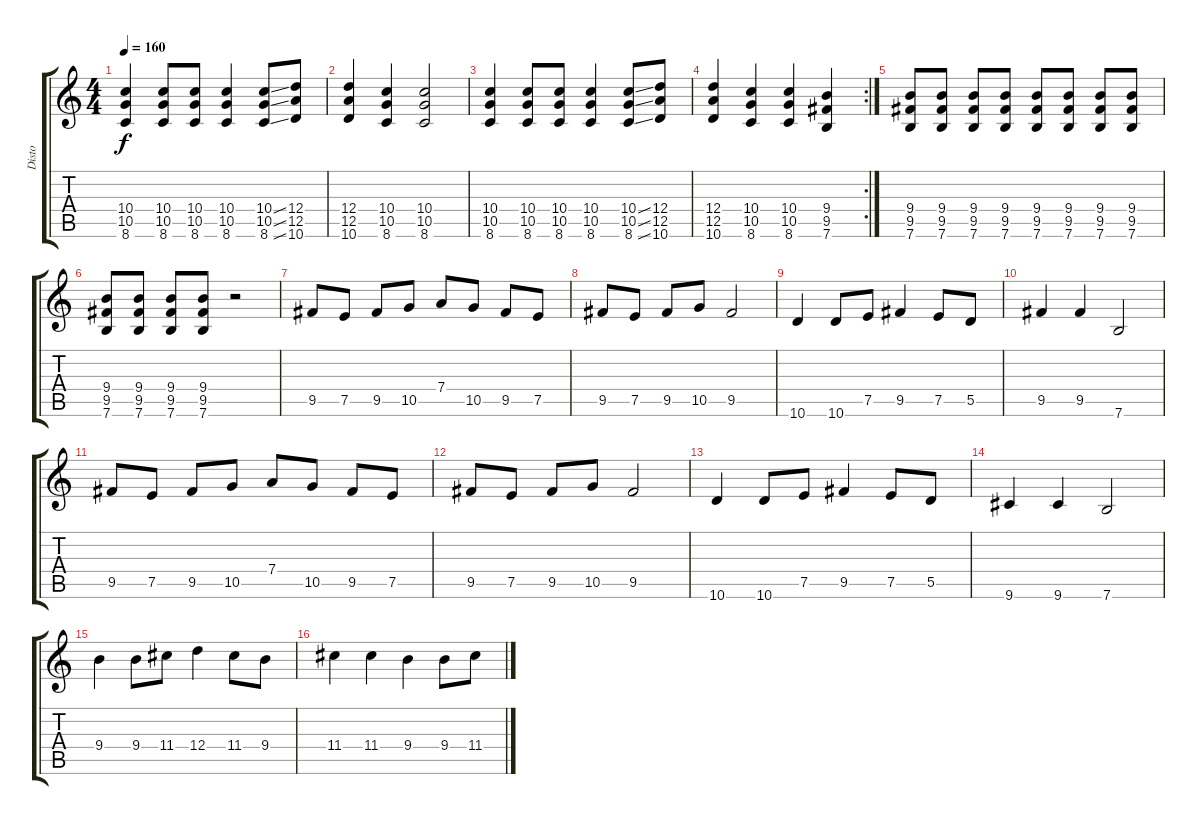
\track ("Disto" "Disto") {instrument distortionguitar}
\staff {score tabs}
\tuning (E4 B3 G3 D3 A2 E2) {hide}
\ts (4 4)
\tempo 160
\clef g2
\ks c
(10.4 10.5 8.6).4{dy f} (10.4 10.5 8.6).8 (10.4 10.5 8.6).8 (10.4 10.5 8.6).4 (10.4{ss} 10.5{ss} 8.6{ss}).8 (12.4 12.5 10.6).8 |
(12.4 12.5 10.6).4 (10.4 10.5 8.6).4 (10.4 10.5 8.6).2 |
(10.4 10.5 8.6).4 (10.4 10.5 8.6).8 (10.4 10.5 8.6).8 (10.4 10.5 8.6).4 (10.4{ss} 10.5{ss} 8.6{ss}).8 (12.4 12.5 10.6).8 |
\rc 2
(12.4 12.5 10.6).4 (10.4 10.5 8.6).4 (10.4 10.5 8.6).4 (9.4 9.5 7.6).4 |
(9.4 9.5 7.6).8 (9.4 9.5 7.6).8 (9.4 9.5 7.6).8 (9.4 9.5 7.6).8 (9.4 9.5 7.6).8 (9.4 9.5 7.6).8 (9.4 9.5 7.6).8 (9.4 9.5 7.6).8 |
(9.4 9.5 7.6).8 (9.4 9.5 7.6).8 (9.4 9.5 7.6).8 (9.4 9.5 7.6).8 r.2 |
9.5.8 7.5.8 9.5.8 10.5.8 7.4.8 10.5.8 9.5.8 7.5.8 |
9.5.8 7.5.8 9.5.8 10.5.8 9.5.2 |
10.6.4 10.6.8 7.5.8 9.5.4 7.5.8 5.5.8 |
9.5.4 9.5.4 7.6.2 |
9.5.8 7.5.8 9.5.8 10.5.8 7.4.8 10.5.8 9.5.8 7.5.8 |
9.5.8 7.5.8 9.5.8 10.5.8 9.5.2 |
10.6.4 10.6.8 7.5.8 9.5.4 7.5.8 5.5.8 |
9.6.4 9.6.4 7.6.2 |
9.4.4 9.4.8 11.4.8 12.4.4 11.4.8 9.4.8 |
11.4.4 11.4.4 9.4.4 9.4.8 11.4.8
